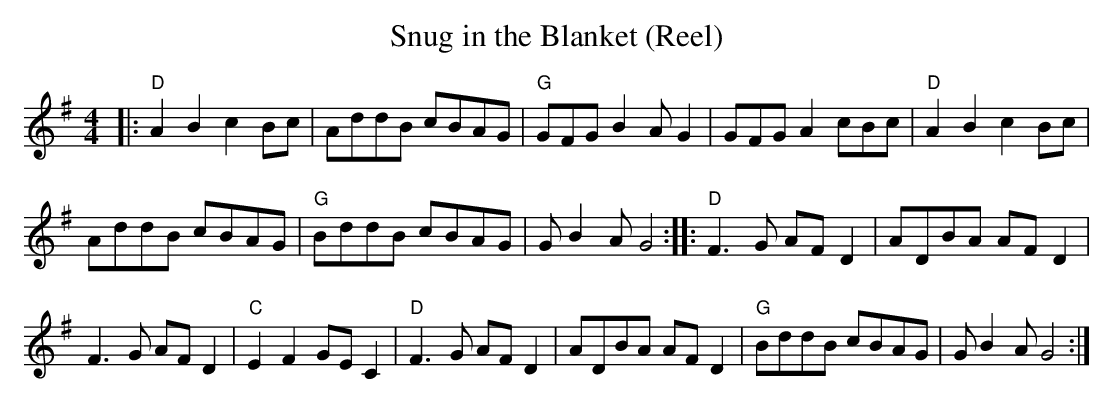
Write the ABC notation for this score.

X:1
T:Snug in the Blanket (Reel)
M:4/4
L:1/8
K:G
|:\
"D"A2B2 c2Bc | AddB cBAG |\
"G"GFG B2A G2 | GFG A2 cBc |\
"D"A2B2 c2Bc |
AddB cBAG |\
"G"BddB cBAG | GB2A G4 ::\
"D"F3G AFD2 | ADBA AFD2 |
F3G AFD2 | "C"E2F2 GEC2 |\
"D"F3G AFD2 | ADBA AFD2 |\
"G"BddB cBAG | GB2A G4 :|
